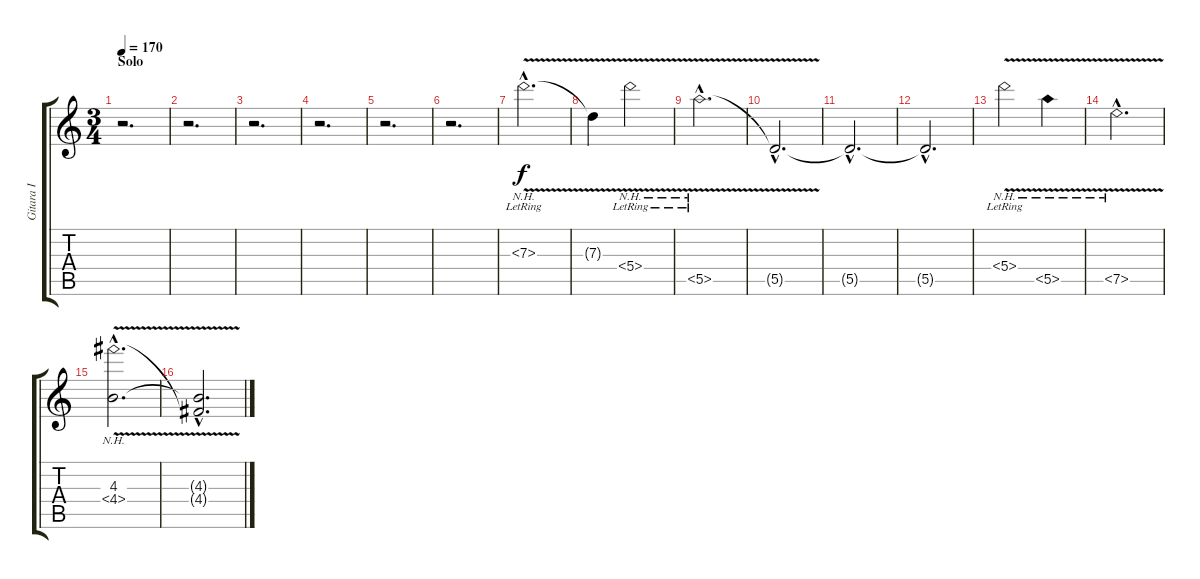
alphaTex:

\track ("Gitara I" "Gitara I") {instrument distortionguitar}
\staff {score tabs}
\tuning (E4 B3 G3 D3 A2 D2) {hide}
\ts (3 4)
\section ("" "Solo")
\tempo 170
\clef g2
\ks c
r.2{d dy f} |
r.2{d} |
r.2{d} |
r.2{d} |
r.2{d} |
r.2{d} |
7.3{nh v hac lr}.2{d volume 11} |
7.3{t}.4 5.4{nh v lr}.2 |
5.5{nh v hac lr}.2{d} |
5.5{hac t}.2{d} |
5.5{hac t}.2{d} |
5.5{hac t}.2{d} |
5.4{nh v lr}.2 5.5{nh v}.4 |
7.5{nh v hac}.2{d} |
(4.3{v hac} 4.4{nh v hac}).2{d} |
(4.3{hac t} 4.4{hac t}).2{d}
